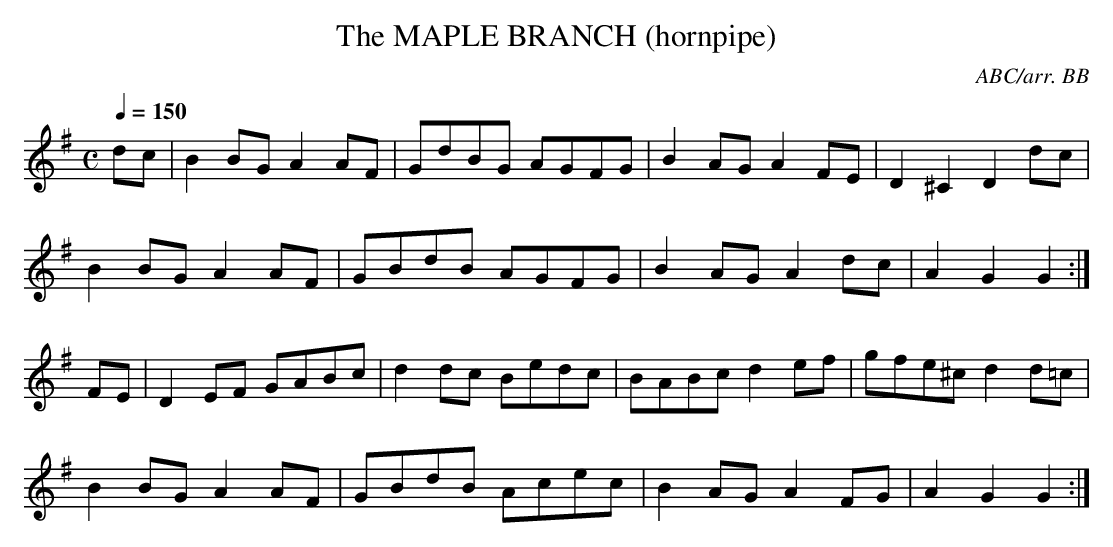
X:1
T:MAPLE BRANCH (hornpipe), The
Q:1/4=150
C:ABC/arr. BB
M:C
L:1/8
K:G
dc|B2BG A2AF|GdBG AGFG|B2AG A2FE|D2^C2 D2dc|
B2BG A2AF|GBdB AGFG|B2AG A2dc|A2G2G2 :|
FE|D2EF GABc|d2dc Bedc|BABc d2ef|gfe^c d2d=c|
B2BG A2AF|GBdB Acec|B2AG A2FG|A2G2G2 :|
